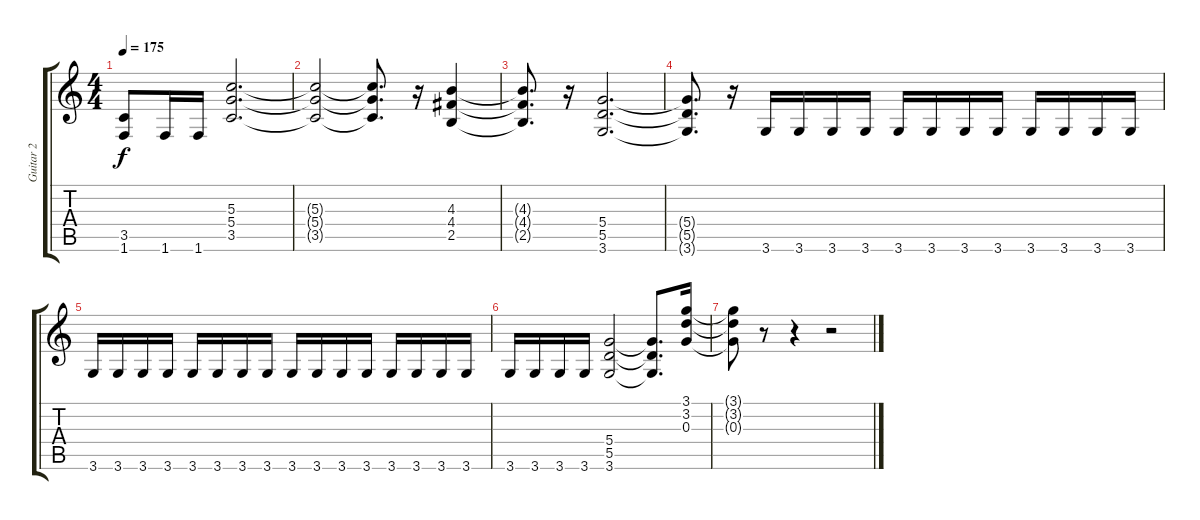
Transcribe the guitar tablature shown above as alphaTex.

\track ("Guitar 2" "Guitar 2") {instrument distortionguitar}
\staff {score tabs}
\tuning (E4 B3 G3 D3 A2 E2) {hide}
\ts (4 4)
\tempo 175
\clef g2
\ks c
(3.5 1.6).8{dy f} 1.6.16 1.6.16 (5.3 5.4 3.5).2{d} |
(5.3{t} 5.4{t} 3.5{t}).2 (5.3{t} 5.4{t} 3.5{t}).8{d} r.16 (4.3 4.4 2.5).4 |
(4.3{t} 4.4{t} 2.5{t}).8{d} r.16 (5.4 5.5 3.6).2{d} |
(5.4{t} 5.5{t} 3.6{t}).8{d} r.16 3.6.16 3.6.16 3.6.16 3.6.16 3.6.16 3.6.16 3.6.16 3.6.16 3.6.16 3.6.16 3.6.16 3.6.16 |
3.6.16 3.6.16 3.6.16 3.6.16 3.6.16 3.6.16 3.6.16 3.6.16 3.6.16 3.6.16 3.6.16 3.6.16 3.6.16 3.6.16 3.6.16 3.6.16 |
3.6.16 3.6.16 3.6.16 3.6.16 (5.4 5.5 3.6).2 (5.4{t} 5.5{t} 3.6{t}).8{d} (3.1 3.2 0.3).16 |
(3.1{t} 3.2{t} 0.3{t}).8 r.8 r.4 r.2
